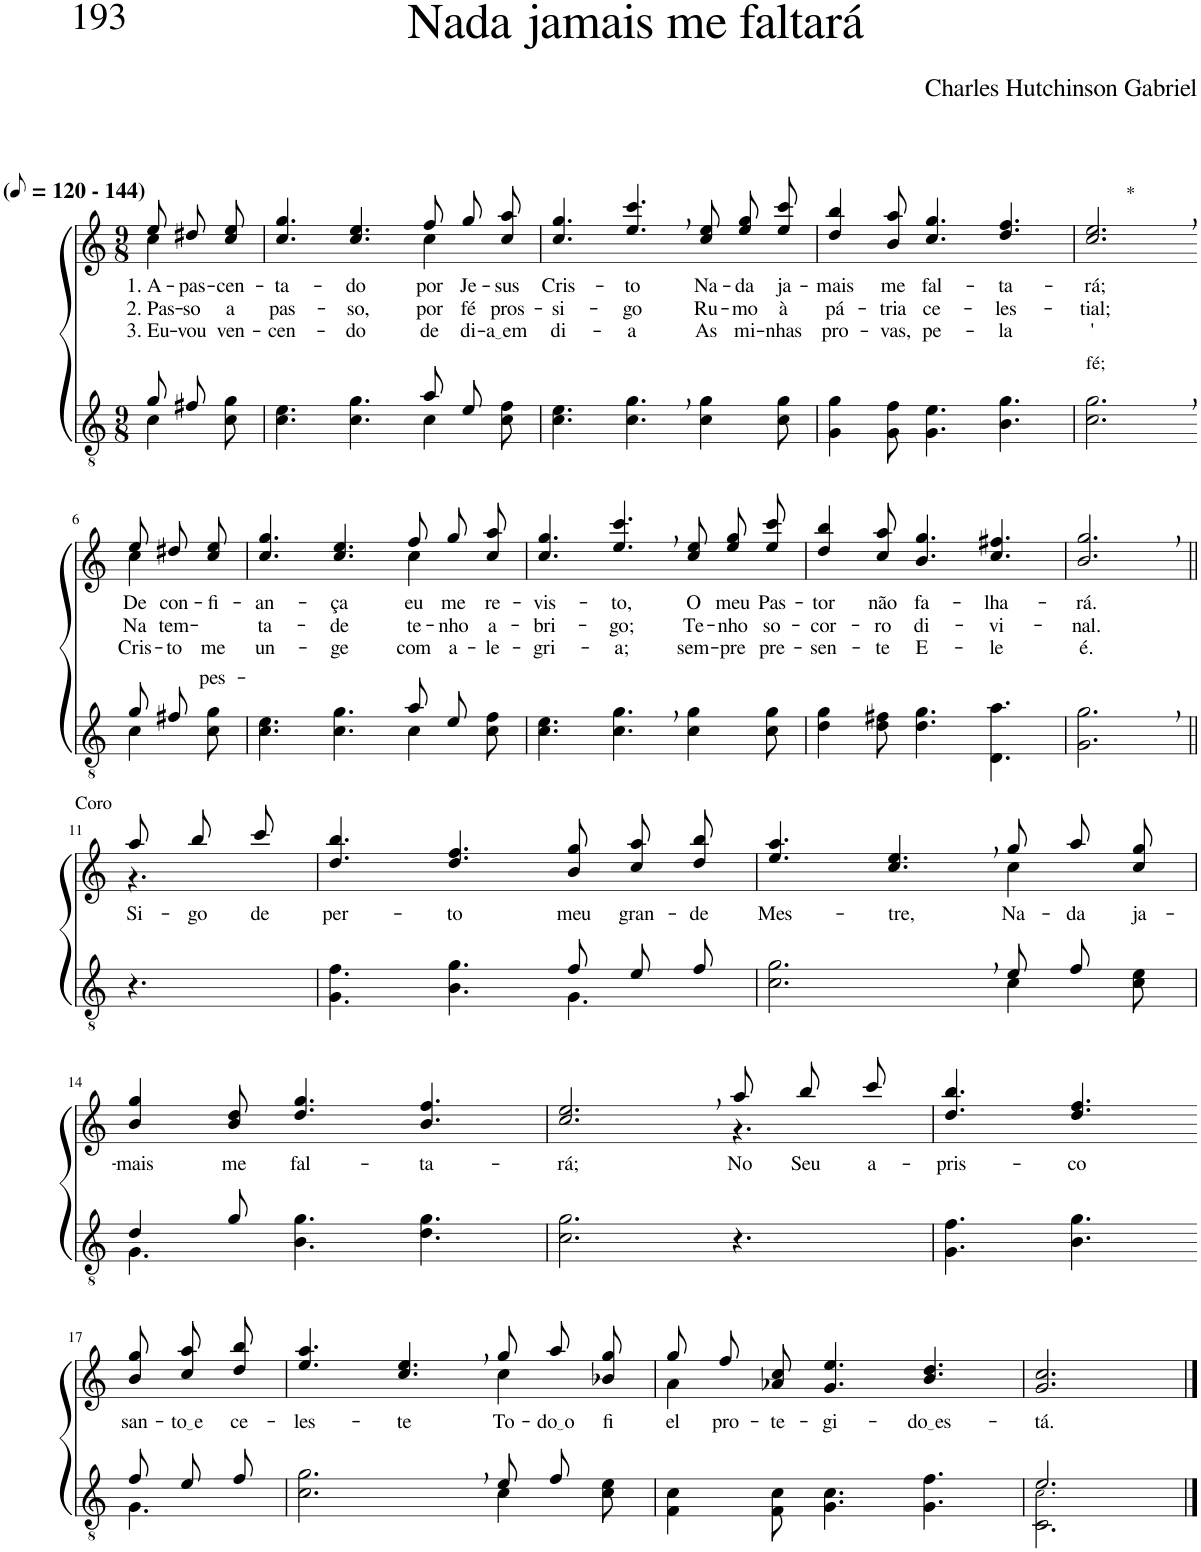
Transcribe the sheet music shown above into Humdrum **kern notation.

**kern	**kern	**text	**text	**text
*part2	*part1	*part1	*part1	*part1
*staff2	*staff1	*staff1	*staff1	*staff1
*I"Parte III e IV	*I"Parte I e II	*	*	*
*clefGv2	*clefG2	*	*	*
*Trd5c9	*Trd5c9	*	*	*
*k[]	*k[]	*	*	*
*M9/8	*M9/8	*	*	*
*MM60	*MM60	*	*	*
=1	=1	=1	=1	=1
*^	*^	*	*	*
!	!	!LO:TX:a:B:t=(	!	!	!	!
!	!	!LO:TX:a:B:t=- 144)	!	!	!	!
!	!	!	!	!LO:LY:b	!LO:LY:b	!LO:LY:b
8g/L	4c\	8ee\L	4cc\	1. A-	2. Pas-	3. Eu-
!	!	!	!	!LO:LY:b	!LO:LY:b	!LO:LY:b
8f#X/J	.	8dd#X\	.	-pas-	-so	-vou
!	!	!	!	!LO:LY:b	!LO:LY:b	!LO:LY:b
8ryy	8c\ 8g\	8cc\ 8ee\J	8ryy	-cen-	a	ven-
=2	=2	=2	=2	=2	=2	=2
!	!	!	!	!LO:LY:b	!LO:LY:b	!LO:LY:b
2.ryy	4.c\ 4.e\	4.cc/ 4.gg/	2.ryy	-ta-	pas-	-cen-
!	!	!	!	!LO:LY:b	!LO:LY:b	!LO:LY:b
.	4.c\ 4.g\	4.cc/ 4.ee/	.	-do	-so,	-do
!	!	!	!	!LO:LY:b	!LO:LY:b	!LO:LY:b
8a/L	4c\	8ff\L	4cc\	por	por	de
!	!	!	!	!LO:LY:b	!LO:LY:b	!LO:LY:b
8e/J	.	8gg\	.	Je-	fé	di-
!	!	!	!	!LO:LY:b	!LO:LY:b	!LO:LY:b
8ryy	8c\ 8f\	8cc\ 8aa\J	8ryy	-sus	pros-	a em
=3	=3	=3	=3	=3	=3	=3
!	!	!	!	!LO:LY:b	!LO:LY:b	!LO:LY:b
*v	*v	*	*	*	*	*
*	*v	*v	*	*	*
4.c\ 4.e\	4.cc/ 4.gg/	Cris-	-si-	di-
!	!	!LO:LY:b	!LO:LY:b	!LO:LY:b
4.c\, 4.g\,	4.ee/, 4.ccc/,	-to	-go	-a
!	!	!LO:LY:b	!LO:LY:b	!LO:LY:b
4c\ 4g\	8cc\ 8ee\L	Na-	Ru-	As
!	!	!LO:LY:b	!LO:LY:b	!LO:LY:b
.	8ee\ 8gg\	-da	-mo	mi-
!	!	!LO:LY:b	!LO:LY:b	!LO:LY:b
8c\ 8g\	8ee\ 8ccc\J	ja-	à	-nhas
=4	=4	=4	=4	=4
!	!	!LO:LY:b	!LO:LY:b	!LO:LY:b
4G\ 4g\	4dd/ 4bb/	-mais	pá-	pro-
!	!	!LO:LY:b	!LO:LY:b	!LO:LY:b
8G\ 8f\	8b/ 8aa/	me	-tria	-vas,
!	!	!LO:LY:b	!LO:LY:b	!LO:LY:b
4.G\ 4.e\	4.cc/ 4.gg/	fal-	ce-	pe-
!	!	!LO:LY:b	!LO:LY:b	!LO:LY:b
4.B\ 4.g\	4.dd/ 4.ff/	-ta-	-les-	-la
=5	=5	=5	=5	=5
!	!LO:TX:a:t=*	!	!	!
!LO:TX:a:t=fé;	!	!	!	!
!	!	!LO:LY:b	!LO:LY:b	!LO:LY:b
2.c\, 2.g\,	2.cc/, 2.ee/,	-rá;	-tial;	'
!!LO:LB:g=z
=6-	=6-	=6-	=6-	=6-
*^	*^	*	*	*
!	!	!	!	!LO:LY:b	!LO:LY:b	!LO:LY:b
8g/L	4c\	8ee\L	4cc\	-De	Na	Cris-
!	!	!	!	!LO:LY:b	!LO:LY:b	!LO:LY:b
8f#X/J	.	8dd#X\	.	con-	tem-	-to
!	!	!	!	!LO:LY:b	!LO:LY:b	!LO:LY:b
8ryy	8c\ 8g\	8cc\ 8ee\J	8ryy	-fi-	-pes-	me
=7	=7	=7	=7	=7	=7	=7
!	!	!	!	!LO:LY:b	!LO:LY:b	!LO:LY:b
2.ryy	4.c\ 4.e\	4.cc/ 4.gg/	2.ryy	-an-	-ta-	un-
!	!	!	!	!LO:LY:b	!LO:LY:b	!LO:LY:b
.	4.c\ 4.g\	4.cc/ 4.ee/	.	-ça	-de	-ge
!	!	!	!	!LO:LY:b	!LO:LY:b	!LO:LY:b
8a/L	4c\	8ff\L	4cc\	eu	te-	com
!	!	!	!	!LO:LY:b	!LO:LY:b	!LO:LY:b
8e/J	.	8gg\	.	me	-nho	a-
!	!	!	!	!LO:LY:b	!LO:LY:b	!LO:LY:b
8ryy	8c\ 8f\	8cc\ 8aa\J	8ryy	re-	a-	-le-
=8	=8	=8	=8	=8	=8	=8
!	!	!	!	!LO:LY:b	!LO:LY:b	!LO:LY:b
*v	*v	*	*	*	*	*
*	*v	*v	*	*	*
4.c\ 4.e\	4.cc/ 4.gg/	-vis-	-bri-	-gri-
!	!	!LO:LY:b	!LO:LY:b	!LO:LY:b
4.c\, 4.g\,	4.ee/, 4.ccc/,	-to,	-go;	-a;
!	!	!LO:LY:b	!LO:LY:b	!LO:LY:b
4c\ 4g\	8cc\ 8ee\L	O	Te-	sem-
!	!	!LO:LY:b	!LO:LY:b	!LO:LY:b
.	8ee\ 8gg\	meu	-nho	-pre
!	!	!LO:LY:b	!LO:LY:b	!LO:LY:b
8c\ 8g\	8ee\ 8ccc\J	Pas-	so-	pre-
=9	=9	=9	=9	=9
!	!	!LO:LY:b	!LO:LY:b	!LO:LY:b
4d\ 4g\	4dd/ 4bb/	-tor	-cor-	-sen-
!	!	!LO:LY:b	!LO:LY:b	!LO:LY:b
8d\ 8f#X\	8cc/ 8aa/	não	-ro	-te
!	!	!LO:LY:b	!LO:LY:b	!LO:LY:b
4.d\ 4.g\	4.b/ 4.gg/	fa-	di-	E-
!	!	!LO:LY:b	!LO:LY:b	!LO:LY:b
4.D\ 4.a\	4.cc/ 4.ff#X/	-lha-	-vi-	-le
=10	=10	=10	=10	=10
!	!	!LO:LY:b	!LO:LY:b	!LO:LY:b
2.G\, 2.g\,	2.b/, 2.gg/,	-rá.	-nal.	é.
!!LO:LB:g=z
=11||	=11||	=11||	=11||	=11||
!	!LO:TX:a:t=Coro	!	!	!
!	!	!LO:LY:b	!	!
*	*^	*	*	*
4.r	8aa/L	4.r	Si-	.	.
!	!	!	!LO:LY:b	!	!
.	8bb/	.	-go	.	.
!	!	!	!LO:LY:b	!	!
.	8ccc/J	.	de	.	.
*	*v	*v	*	*	*
=12	=12	=12	=12	=12
*^	*	*	*	*
!	!	!	!LO:LY:b	!	!
2.ryy	4.G\ 4.f\	4.dd/ 4.bb/	per-	.	.
!	!	!	!LO:LY:b	!	!
.	4.B\ 4.g\	4.dd/ 4.ff/	-to	.	.
!	!	!	!LO:LY:b	!	!
8f/L	4.G\	8b\ 8gg\L	meu	.	.
!	!	!	!LO:LY:b	!	!
8e/	.	8cc\ 8aa\	gran-	.	.
!	!	!	!LO:LY:b	!	!
8f/J	.	8dd\ 8bb\J	-de	.	.
=13	=13	=13	=13	=13	=13
!	!	!	!LO:LY:b	!	!
*	*	*^	*	*	*
2.ryy	2.c\ 2.g\	4.ee/ 4.aa/	2.ryy	Mes-	.	.
!	!	!	!	!LO:LY:b	!	!
.	.	4.cc/, 4.ee/,	.	-tre,-	.	.
!	!	!	!	!LO:LY:b	!	!
8e/L	4c\	8gg\L	4cc\	Na-	.	.
!	!	!	!	!LO:LY:b	!	!
8f/J	.	8aa\	.	-da	.	.
!	!	!	!	!LO:LY:b	!	!
8ryy	8c\ 8e\	8cc\ 8gg\J	8ryy	ja-	.	.
!!LO:LB:g=z
=14	=14	=14	=14	=14	=14	=14
!	!	!	!	!LO:LY:b	!	!
*	*	*v	*v	*	*	*
4d/	4.G\	4b/ 4gg/	-mais	.	.
!	!	!	!LO:LY:b	!	!
8g/	.	8b/ 8dd/	me	.	.
!	!	!	!LO:LY:b	!	!
4.ryy	4.B\ 4.g\	4.dd/ 4.gg/	fal-	.	.
!	!	!	!LO:LY:b	!	!
4ryy	4.d\ 4.g\	4.b/ 4.ff/	-ta-	.	.
8ryy	.	.	.	.	.
*v	*v	*	*	*	*
=15	=15	=15	=15	=15
!	!	!LO:LY:b	!	!
*	*^	*	*	*
2.c\ 2.g\	2.cc/, 2.ee/,	2.ryy	-rá;	.	.
!	!	!	!LO:LY:b	!	!
4.r	8aa/L	4.r	No	.	.
!	!	!	!LO:LY:b	!	!
.	8bb/	.	Seu	.	.
!	!	!	!LO:LY:b	!	!
.	8ccc/J	.	a-	.	.
*	*v	*v	*	*	*
=16	=16	=16	=16	=16
!	!	!LO:LY:b	!	!
4.G\ 4.f\	4.dd/ 4.bb/	-pris-	.	.
!	!	!LO:LY:b	!	!
4.B\ 4.g\	4.dd/ 4.ff/	-co	.	.
!!LO:LB:g=z
=17-	=17-	=17-	=17-	=17-
*^	*	*	*	*
!	!	!	!LO:LY:b	!	!
8f/L	4.G\	8b\ 8gg\L	san-	.	.
!	!	!	!LO:LY:b	!	!
8e/	.	8cc\ 8aa\	to e	.	.
!	!	!	!LO:LY:b	!	!
8f/J	.	8dd\ 8bb\J	ce-	.	.
=18	=18	=18	=18	=18	=18
!	!	!	!LO:LY:b	!	!
*	*	*^	*	*	*
2.ryy	2.c\ 2.g\	4.ee/ 4.aa/	2.ryy	-les-	.	.
!	!	!	!	!LO:LY:b	!	!
.	.	4.cc/, 4.ee/,	.	-te	.	.
!	!	!	!	!LO:LY:b	!	!
8e/L	4c\	8gg\L	4cc\	To-	.	.
!	!	!	!	!LO:LY:b	!	!
8f/J	.	8aa\	.	do o	.	.
!	!	!	!	!LO:LY:b	!	!
8ryy	8c\ 8e\	8b-X\ 8gg\J	8ryy	fi-	.	.
=19	=19	=19	=19	=19	=19	=19
!	!	!	!	!LO:LY:b	!	!
*v	*v	*	*	*	*	*
4F\ 4c\	8gg\L	4a\	-el	.	.
!	!	!	!LO:LY:b	!	!
.	8ff\	.	pro-	.	.
!	!	!	!LO:LY:b	!	!
8F\ 8c\	8a-X\ 8cc\J	2..ryy	-te-	.	.
!	!	!	!LO:LY:b	!	!
4.G\ 4.c\	4.g/ 4.ee/	.	-gi-	.	.
!	!	!	!LO:LY:b	!	!
4.G\ 4.f\	4.b/ 4.dd/	.	do es	.	.
*	*v	*v	*	*	*
=20	=20	=20	=20	=20
*^	*	*	*	*
!	!	!	!LO:LY:b	!	!
2.e/	2.C\ 2.c!\	2.g/ 2.cc/	-tá.	.	.
*v	*v	*	*	*	*
==	==	==	==	==
*-	*-	*-	*-	*-
